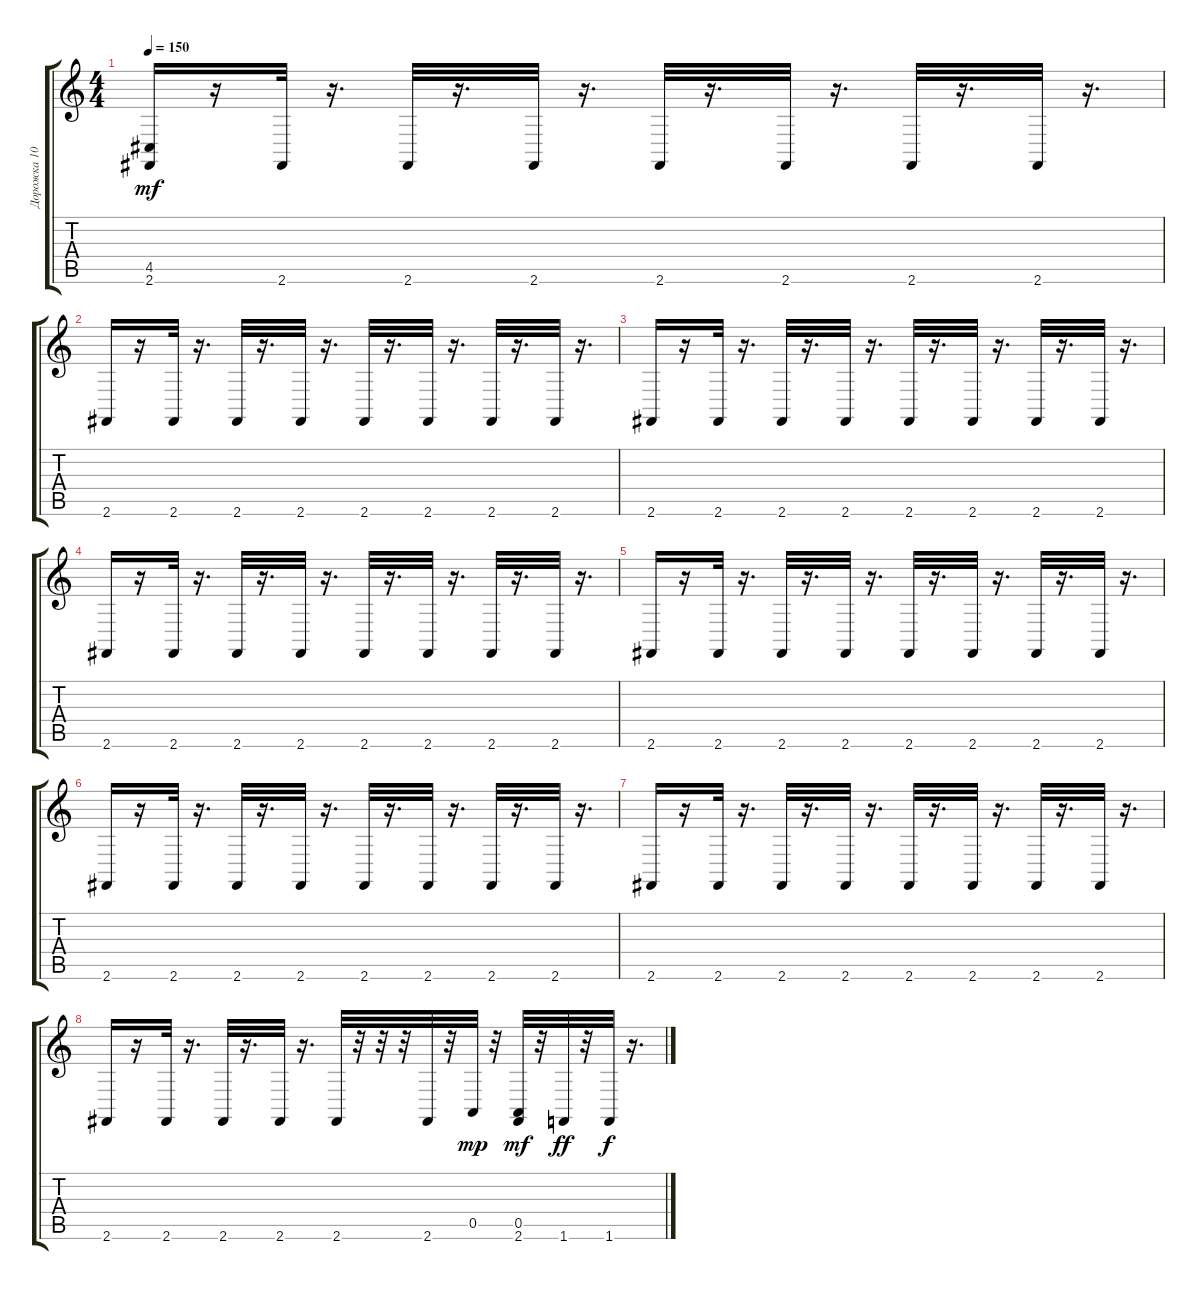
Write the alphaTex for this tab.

\track ("Дорожка 10" "Дорожка 10") {instrument acousticgrandpiano}
\staff {score tabs}
\tuning (E4 B3 G3 D3 A2 E2) {hide}
\ts (4 4)
\tempo 150
\clef g2
\ks c
(4.5 2.6).16{dy mf} r.16 2.6.32 r.16{d} 2.6.32 r.16{d} 2.6.32 r.16{d} 2.6.32 r.16{d} 2.6.32 r.16{d} 2.6.32 r.16{d} 2.6.32 r.16{d} |
2.6.16 r.16 2.6.32 r.16{d} 2.6.32 r.16{d} 2.6.32 r.16{d} 2.6.32 r.16{d} 2.6.32 r.16{d} 2.6.32 r.16{d} 2.6.32 r.16{d} |
2.6.16 r.16 2.6.32 r.16{d} 2.6.32 r.16{d} 2.6.32 r.16{d} 2.6.32 r.16{d} 2.6.32 r.16{d} 2.6.32 r.16{d} 2.6.32 r.16{d} |
2.6.16 r.16 2.6.32 r.16{d} 2.6.32 r.16{d} 2.6.32 r.16{d} 2.6.32 r.16{d} 2.6.32 r.16{d} 2.6.32 r.16{d} 2.6.32 r.16{d} |
2.6.16 r.16 2.6.32 r.16{d} 2.6.32 r.16{d} 2.6.32 r.16{d} 2.6.32 r.16{d} 2.6.32 r.16{d} 2.6.32 r.16{d} 2.6.32 r.16{d} |
2.6.16 r.16 2.6.32 r.16{d} 2.6.32 r.16{d} 2.6.32 r.16{d} 2.6.32 r.16{d} 2.6.32 r.16{d} 2.6.32 r.16{d} 2.6.32 r.16{d} |
2.6.16 r.16 2.6.32 r.16{d} 2.6.32 r.16{d} 2.6.32 r.16{d} 2.6.32 r.16{d} 2.6.32 r.16{d} 2.6.32 r.16{d} 2.6.32 r.16{d} |
2.6.16 r.16 2.6.32 r.16{d} 2.6.32 r.16{d} 2.6.32 r.16{d} 2.6.32 r.32 r.32 r.32 2.6.32 r.32 0.5.32{dy mp} r.32 (0.5 2.6).32{dy mf} r.32 1.6.32{dy ff} r.32 1.6.32{dy f} r.16{d}
